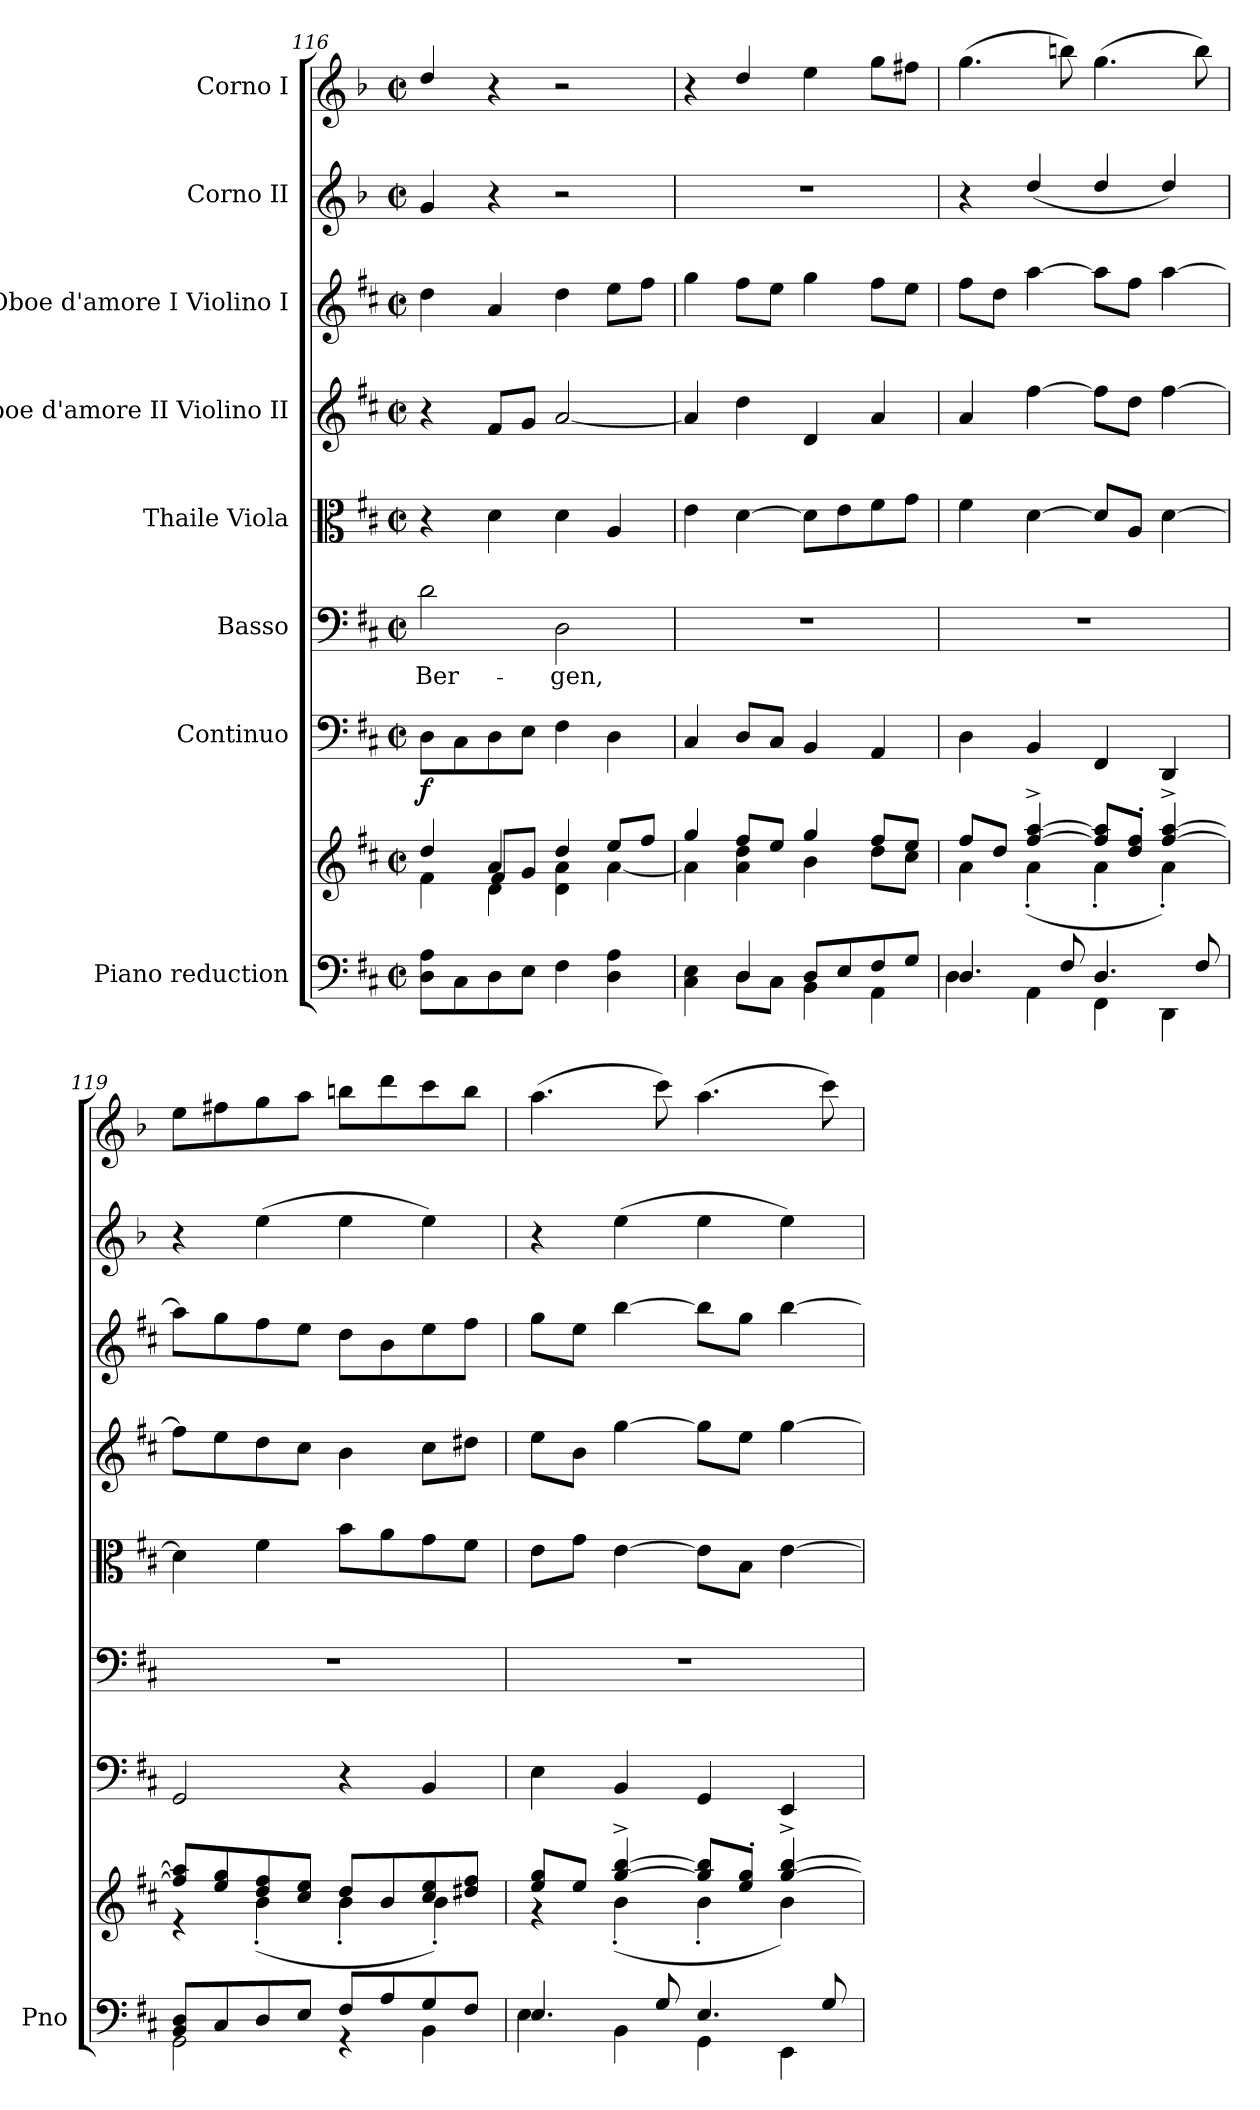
**kern	**kern	**kern	**dynam	**kern	**text	**kern	**kern	**kern	**kern	**kern
*part8	*part8	*part7	*part7	*part6	*part6	*part5	*part4	*part3	*part2	*part1
*staff9	*staff8	*staff7	*staff7	*staff6	*staff6	*staff5	*staff4	*staff3	*staff2	*staff1
*I"Piano reduction	*	*I"Continuo	*	*I"Basso	*	*I"Thaile Viola	*I"Oboe d'amore II Violino II	*I"Oboe d'amore I Violino I	*I"Corno II	*I"Corno I
*I'Pno	*	*	*	*	*	*	*	*	*	*
*clefF4	*clefG2	*clefF4	*	*clefF4	*	*clefC3	*clefG2	*clefG2	*clefG2	*clefG2
*	*	*	*	*	*	*	*	*	*ITrd3c5	*ITrd3c5
*k[f#c#]	*k[f#c#]	*k[f#c#]	*	*k[f#c#]	*	*k[f#c#]	*k[f#c#]	*k[f#c#]	*k[]	*k[]
*M2/2	*M2/2	*M2/2	*	*M2/2	*	*M2/2	*M2/2	*M2/2	*M2/2	*M2/2
*met(c|)	*met(c|)	*met(c|)	*	*met(c|)	*	*met(c|)	*met(c|)	*met(c|)	*met(c|)	*met(c|)
=116	=116	=116	=116	=116	=116	=116	=116	=116	=116	=116
*	*^	*	*	*	*	*	*	*	*	*
*	*	*^	*	*	*	*	*	*	*	*	*
!	!	!	!	!	!LO:DY:b	!	!LO:LY:b	!	!	!	!	!
8D\ 8A\L	4dd/	4f#\	4ryy	8D\L	f	2d\	Ber-	4r	4r	4dd\	4d/	4a/
8C#\	.	.	.	8C#\	.	.	.	.	.	.	.	.
8D\	4a/	4d\	8f#/L	8D\	.	.	.	4d\	8f#/L	4a/	4r	4r
8E\J	.	.	8g/J	8E\J	.	.	.	.	8g/J	.	.	.
!	!	!	!	!	!	!	!LO:LY:b	!	!	!	!	!
4F#\	4dd/	4d\ 4a\	2ryy	4F#\	.	2D\	-gen,	4d\	[2a/	4dd\	2r	2r
4D\ 4A\	8ee/L	[4a\	.	4D\	.	.	.	4A/	.	8ee\L	.	.
.	8ff#/J	.	.	.	.	.	.	.	.	8ff#\J	.	.
*	*	*v	*v	*	*	*	*	*	*	*	*	*
=117	=117	=117	=117	=117	=117	=117	=117	=117	=117	=117	=117
*^	*	*	*	*	*	*	*	*	*	*	*
4ryy	4C#\ 4E\	4gg/	4a\]	4C#/	.	1r	.	4e\	4a/]	4gg\	1r	4r
4D/	8D\L	8ff#/L	4a\ 4dd\	8D/L	.	.	.	[4d\	4dd\	8ff#\L	.	4a/
.	8C#\J	8ee/J	.	8C#/J	.	.	.	.	.	8ee\J	.	.
8D/L	4BB\	4gg/	4b\	4BB/	.	.	.	8d\L]	4d/	4gg\	.	4b\
8E/	.	.	.	.	.	.	.	8e\	.	.	.	.
8F#/	4AA\	8ff#/L	8dd\L	4AA/	.	.	.	8f#\	4a/	8ff#\L	.	8dd\L
8G/J	.	8ee/J	8cc#\J	.	.	.	.	8g\J	.	8ee\J	.	8cc#X\J
=118	=118	=118	=118	=118	=118	=118	=118	=118	=118	=118	=118	=118
4.D/	4D\	8ff#/L	4a\	4D\	.	1r	.	4f#\	4a/	8ff#\L	4r	(4.dd\
.	.	8dd/J	.	.	.	.	.	.	.	8dd\J	.	.
.	4AA\	[4ff#/^ [4aa/^	(4a'\	4BB/	.	.	.	[4d\	[4ff#\	[4aa\	(4a/	.
8F#/	.	.	.	.	.	.	.	.	.	.	.	8ff#X\)
4.D/	4FF#\	8ff#/] 8aa/]L	4a'\	4FF#/	.	.	.	8d/L]	8ff#\L]	8aa\L]	4a/	(4.dd\
.	.	8dd/' 8ff#/'J	.	.	.	.	.	8A/J	8dd\J	8ff#\J	.	.
.	4DD\	[4ff#/^ [4aa/^	4a'\)	4DD/	.	.	.	[4d\	[4ff#\	[4aa\	4a/)	.
8F#/	.	.	.	.	.	.	.	.	.	.	.	8ff#\)
!!LO:PB:g=z
=119	=119	=119	=119	=119	=119	=119	=119	=119	=119	=119	=119	=119
8BB/ 8D/L	2GG\	8ff#/] 8aa/]L	4r	2GG/	.	1r	.	4d\]	8ff#\L]	8aa\L]	4r	8b\L
8C#/	.	8ee/ 8gg/	.	.	.	.	.	.	8ee\	8gg\	.	8cc#X\
8D/	.	8dd/ 8ff#/	(4b'\	.	.	.	.	4f#\	8dd\	8ff#\	(4b\	8dd\
8E/J	.	8cc#/ 8ee/J	.	.	.	.	.	.	8cc#\J	8ee\J	.	8ee\J
8F#/L	4r	8dd/L	4b'\	4r	.	.	.	8b\L	4b\	8dd\L	4b\	8ff#X\L
8A/	.	8b/	.	.	.	.	.	8a\	.	8b\	.	8aa\
8G/	4BB\	8cc#/ 8ee/	4b'\)	4BB/	.	.	.	8g\	8cc#\L	8ee\	4b\)	8gg\
8F#/J	.	8dd#X/ 8ff#/J	.	.	.	.	.	8f#\J	8dd#X\J	8ff#\J	.	8ff#\J
=120	=120	=120	=120	=120	=120	=120	=120	=120	=120	=120	=120	=120
4.E/	4E\	8ee/ 8gg/L	4r	4E\	.	1r	.	8e\L	8ee\L	8gg\L	4r	(4.ee\
.	.	8ee/J	.	.	.	.	.	8g\J	8b\J	8ee\J	.	.
.	4BB\	[4gg/^ [4bb/^	(4b'\	4BB/	.	.	.	[4e\	[4gg\	[4bb\	(4b\	.
8G/	.	.	.	.	.	.	.	.	.	.	.	8gg\)
4.E/	4GG\	8gg/] 8bb/]L	4b'\	4GG/	.	.	.	8e\L]	8gg\L]	8bb\L]	4b\	(4.ee\
.	.	8ee/' 8gg/'J	.	.	.	.	.	8B\J	8ee\J	8gg\J	.	.
.	4EE\	[4gg/^ [4bb/^	4b\)	4EE/	.	.	.	[4e\	[4gg\	[4bb\	4b\)	.
8G/	.	.	.	.	.	.	.	.	.	.	.	8gg\)
*v	*v	*	*	*	*	*	*	*	*	*	*	*
*	*v	*v	*	*	*	*	*	*	*	*	*
=	=	=	=	=	=	=	=	=	=	=
*-	*-	*-	*-	*-	*-	*-	*-	*-	*-	*-
